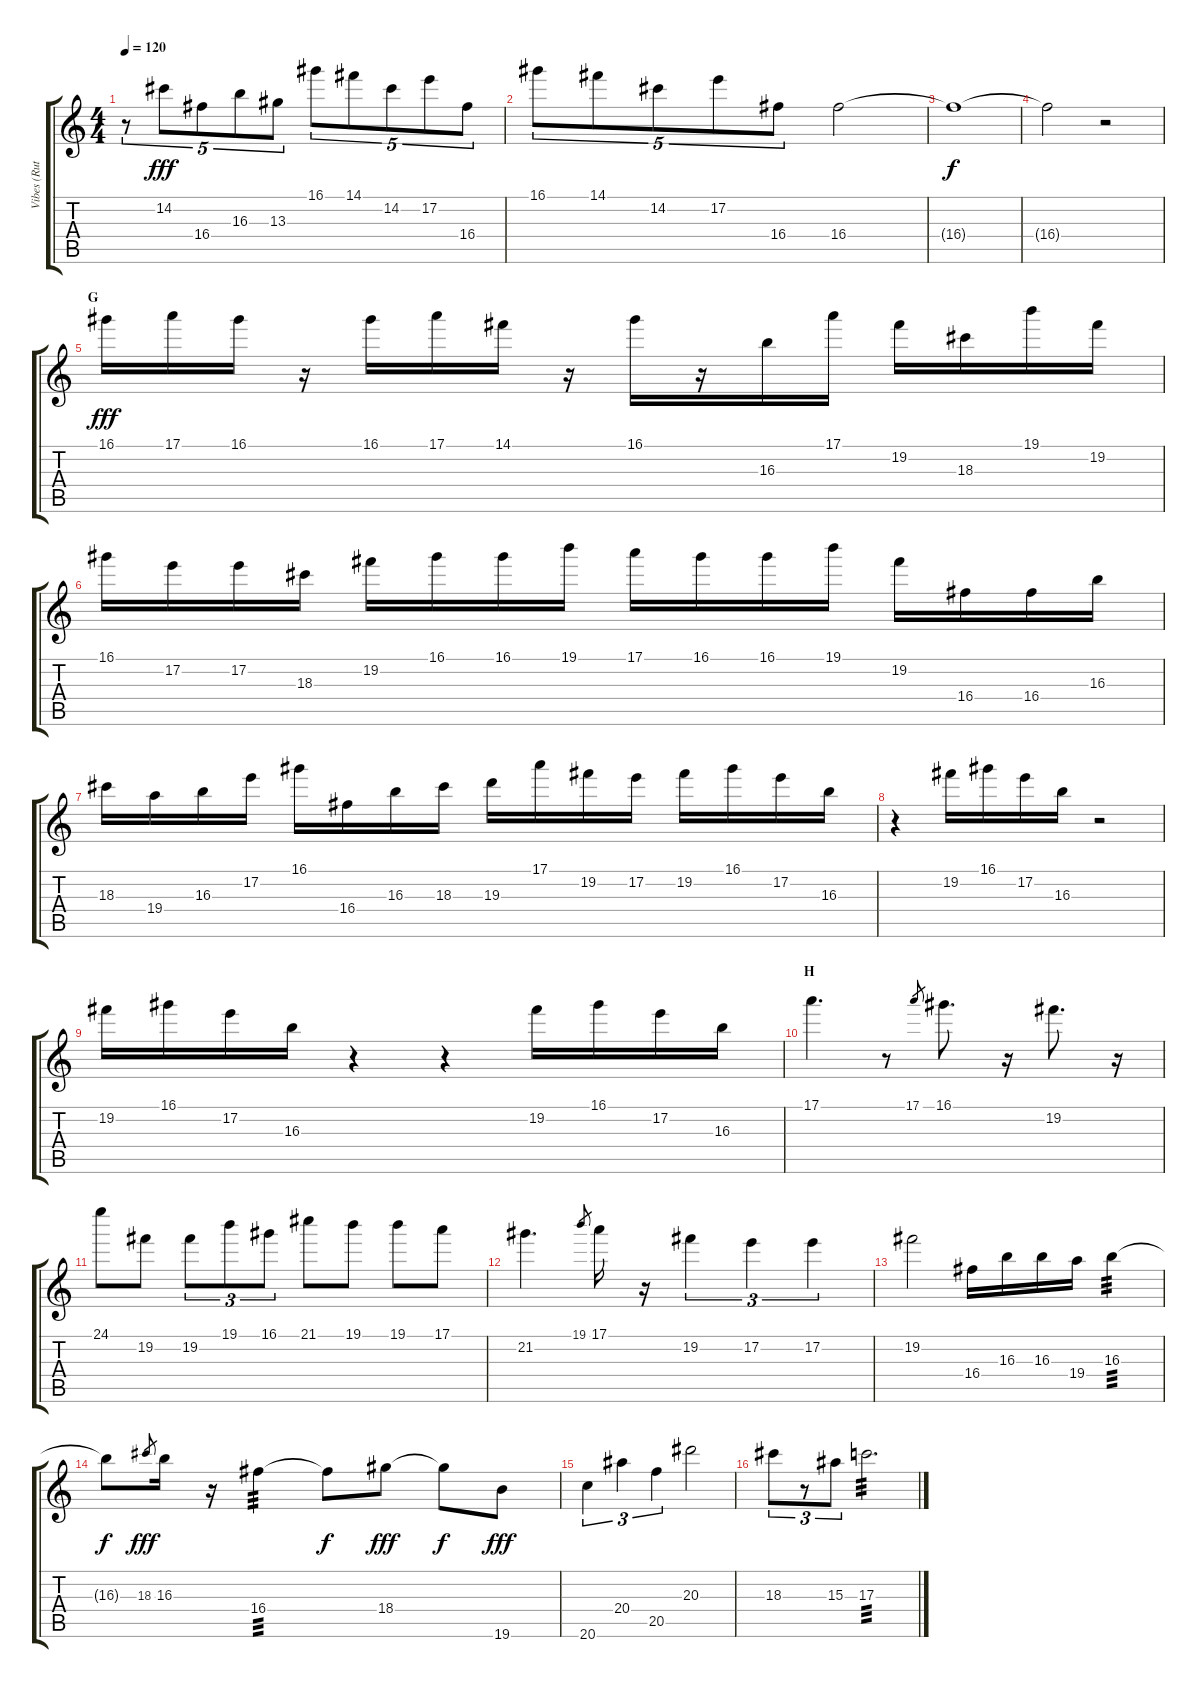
\track ("Vibes (Ruth Underwood)" "Vibes (Rut") {instrument vibraphone}
\staff {score tabs}
\tuning (E5 B4 G4 D4 A3 E3) {hide}
\ts (4 4)
\tempo 120
\clef g2
\ks c
r.8{tu (5 4) dy fff} 14.2.8{tu (5 4)} 16.4.8{tu (5 4)} 16.3.8{tu (5 4)} 13.3.8{tu (5 4)} 16.1.8{tu (5 4)} 14.1.8{tu (5 4)} 14.2.8{tu (5 4)} 17.2.8{tu (5 4)} 16.4.8{tu (5 4)} |
16.1.8{tu (5 4)} 14.1.8{tu (5 4)} 14.2.8{tu (5 4)} 17.2.8{tu (5 4)} 16.4.8{tu (5 4)} 16.4.2 |
16.4{t}.1{dy f} |
16.4{t}.2 r.2 |
\section ("" "G")
16.1.16{dy fff} 17.1.16 16.1.16 r.16 16.1.16 17.1.16 14.1.16 r.16 16.1.16 r.16 16.3.16 17.1.16 19.2.16 18.3.16 19.1.16 19.2.16 |
16.1.16 17.2.16 17.2.16 18.3.16 19.2.16 16.1.16 16.1.16 19.1.16 17.1.16 16.1.16 16.1.16 19.1.16 19.2.16 16.4.16 16.4.16 16.3.16 |
18.3.16 19.4.16 16.3.16 17.2.16 16.1.16 16.4.16 16.3.16 18.3.16 19.3.16 17.1.16 19.2.16 17.2.16 19.2.16 16.1.16 17.2.16 16.3.16 |
r.4 19.2.16 16.1.16 17.2.16 16.3.16 r.2 |
19.2.16 16.1.16 17.2.16 16.3.16 r.4 r.4 19.2.16 16.1.16 17.2.16 16.3.16 |
\section ("" "H")
17.1.4{d} r.8 17.1.8{gr} 16.1.8{d} r.16 19.2.8{d} r.16 |
24.1.8 19.2.8 19.2.8{tu (3 2)} 19.1.8{tu (3 2)} 16.1.8{tu (3 2)} 21.1.8 19.1.8 19.1.8 17.1.8 |
21.2.4{d} 19.1.8{gr} 17.1.16 r.16 19.2.4{tu (3 2)} 17.2.4{tu (3 2)} 17.2.4{tu (3 2)} |
19.2.2 16.4.16 16.3.16 16.3.16 19.4.16 16.3.4{tp 3} |
16.3{t}.8{dy f} 18.3.8{gr dy fff} 16.3.16 r.16 16.4.4{tp 3} 16.4{t}.8{dy f} 18.4.8{dy fff} 18.4{t}.8{dy f} 19.6.8{dy fff} |
20.6.4{tu (3 2)} 20.4.4{tu (3 2)} 20.5.4{tu (3 2)} 20.3.2 |
18.3.8{tu (3 2)} r.8{tu (3 2)} 15.3.8{tu (3 2)} 17.3.2{d tp 3}
